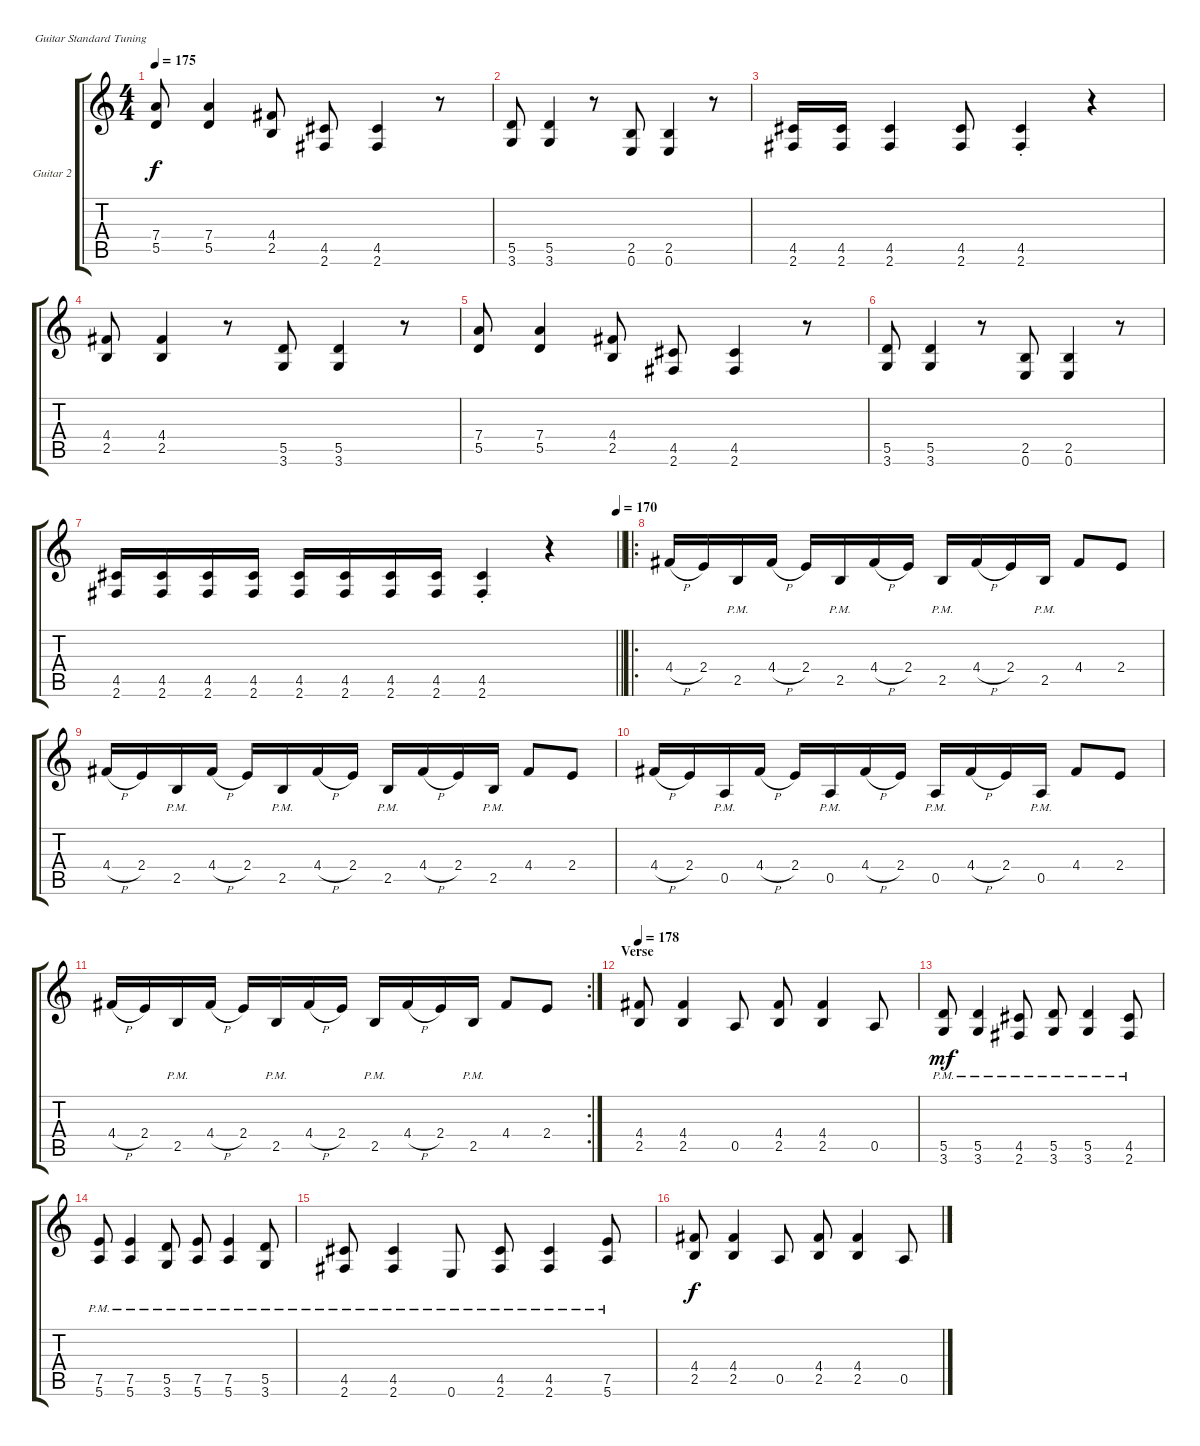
\bracketExtendMode groupsimilarinstruments
\firstSystemTrackNameOrientation horizontal
\otherSystemsTrackNameOrientation horizontal
\track ("Guitar 2" "Guitar 2") {instrument overdrivenguitar}
\staff {score tabs}
\tuning (E4 B3 G3 D3 A2 E2)
\ts (4 4)
\tempo 175
\clef g2
\ks c
(7.4 5.5).8{dy f} (7.4 5.5).4 (4.4 2.5).8 (4.5 2.6).8 (4.5 2.6).4 r.8 |
(5.5 3.6).8 (5.5 3.6).4 r.8 (2.5 0.6).8 (2.5 0.6).4 r.8 |
(4.5 2.6).16 (4.5 2.6).16 (4.5 2.6).4 (4.5 2.6).8 (4.5{st} 2.6{st}).4 r.4 |
(4.4 2.5).8 (4.4 2.5).4 r.8 (5.5 3.6).8 (5.5 3.6).4 r.8 |
(7.4 5.5).8 (7.4 5.5).4 (4.4 2.5).8 (4.5 2.6).8 (4.5 2.6).4 r.8 |
(5.5 3.6).8 (5.5 3.6).4 r.8 (2.5 0.6).8 (2.5 0.6).4 r.8 |
\tempo (170 1)
\barLineRight lightlight
(4.5 2.6).16 (4.5 2.6).16 (4.5 2.6).16 (4.5 2.6).16 (4.5 2.6).16 (4.5 2.6).16 (4.5 2.6).16 (4.5 2.6).16 (4.5{st} 2.6{st}).4 r.4 |
\ro
4.4{h}.16 2.4.16 2.5{pm}.16 4.4{h}.16 2.4.16 2.5{pm}.16 4.4{h}.16 2.4.16 2.5{pm}.16 4.4{h}.16 2.4.16 2.5{pm}.16 4.4.8 2.4.8 |
4.4{h}.16 2.4.16 2.5{pm}.16 4.4{h}.16 2.4.16 2.5{pm}.16 4.4{h}.16 2.4.16 2.5{pm}.16 4.4{h}.16 2.4.16 2.5{pm}.16 4.4.8 2.4.8 |
4.4{h}.16 2.4.16 0.5{pm}.16 4.4{h}.16 2.4.16 0.5{pm}.16 4.4{h}.16 2.4.16 0.5{pm}.16 4.4{h}.16 2.4.16 0.5{pm}.16 4.4.8 2.4.8 |
\rc 2
4.4{h}.16 2.4.16 2.5{pm}.16 4.4{h}.16 2.4.16 2.5{pm}.16 4.4{h}.16 2.4.16 2.5{pm}.16 4.4{h}.16 2.4.16 2.5{pm}.16 4.4.8 2.4.8 |
\section ("" "Verse")
\tempo 178
(4.4 2.5).8 (4.4 2.5).4 0.5.8 (4.4 2.5).8 (4.4 2.5).4 0.5.8 |
(5.5{pm} 3.6{pm}).8{dy mf} (5.5{pm} 3.6{pm}).4 (4.5{pm} 2.6{pm}).8 (5.5{pm} 3.6{pm}).8 (5.5{pm} 3.6{pm}).4 (4.5{pm} 2.6{pm}).8 |
(7.5{pm} 5.6{pm}).8 (7.5{pm} 5.6{pm}).4 (5.5{pm} 3.6{pm}).8 (7.5{pm} 5.6{pm}).8 (7.5{pm} 5.6{pm}).4 (5.5{pm} 3.6{pm}).8 |
(4.5{pm} 2.6{pm}).8 (4.5{pm} 2.6{pm}).4 0.6{pm}.8 (4.5{pm} 2.6{pm}).8 (4.5{pm} 2.6{pm}).4 (7.5{pm} 5.6{pm}).8 |
(4.4 2.5).8{dy f} (4.4 2.5).4 0.5.8 (4.4 2.5).8 (4.4 2.5).4 0.5.8
